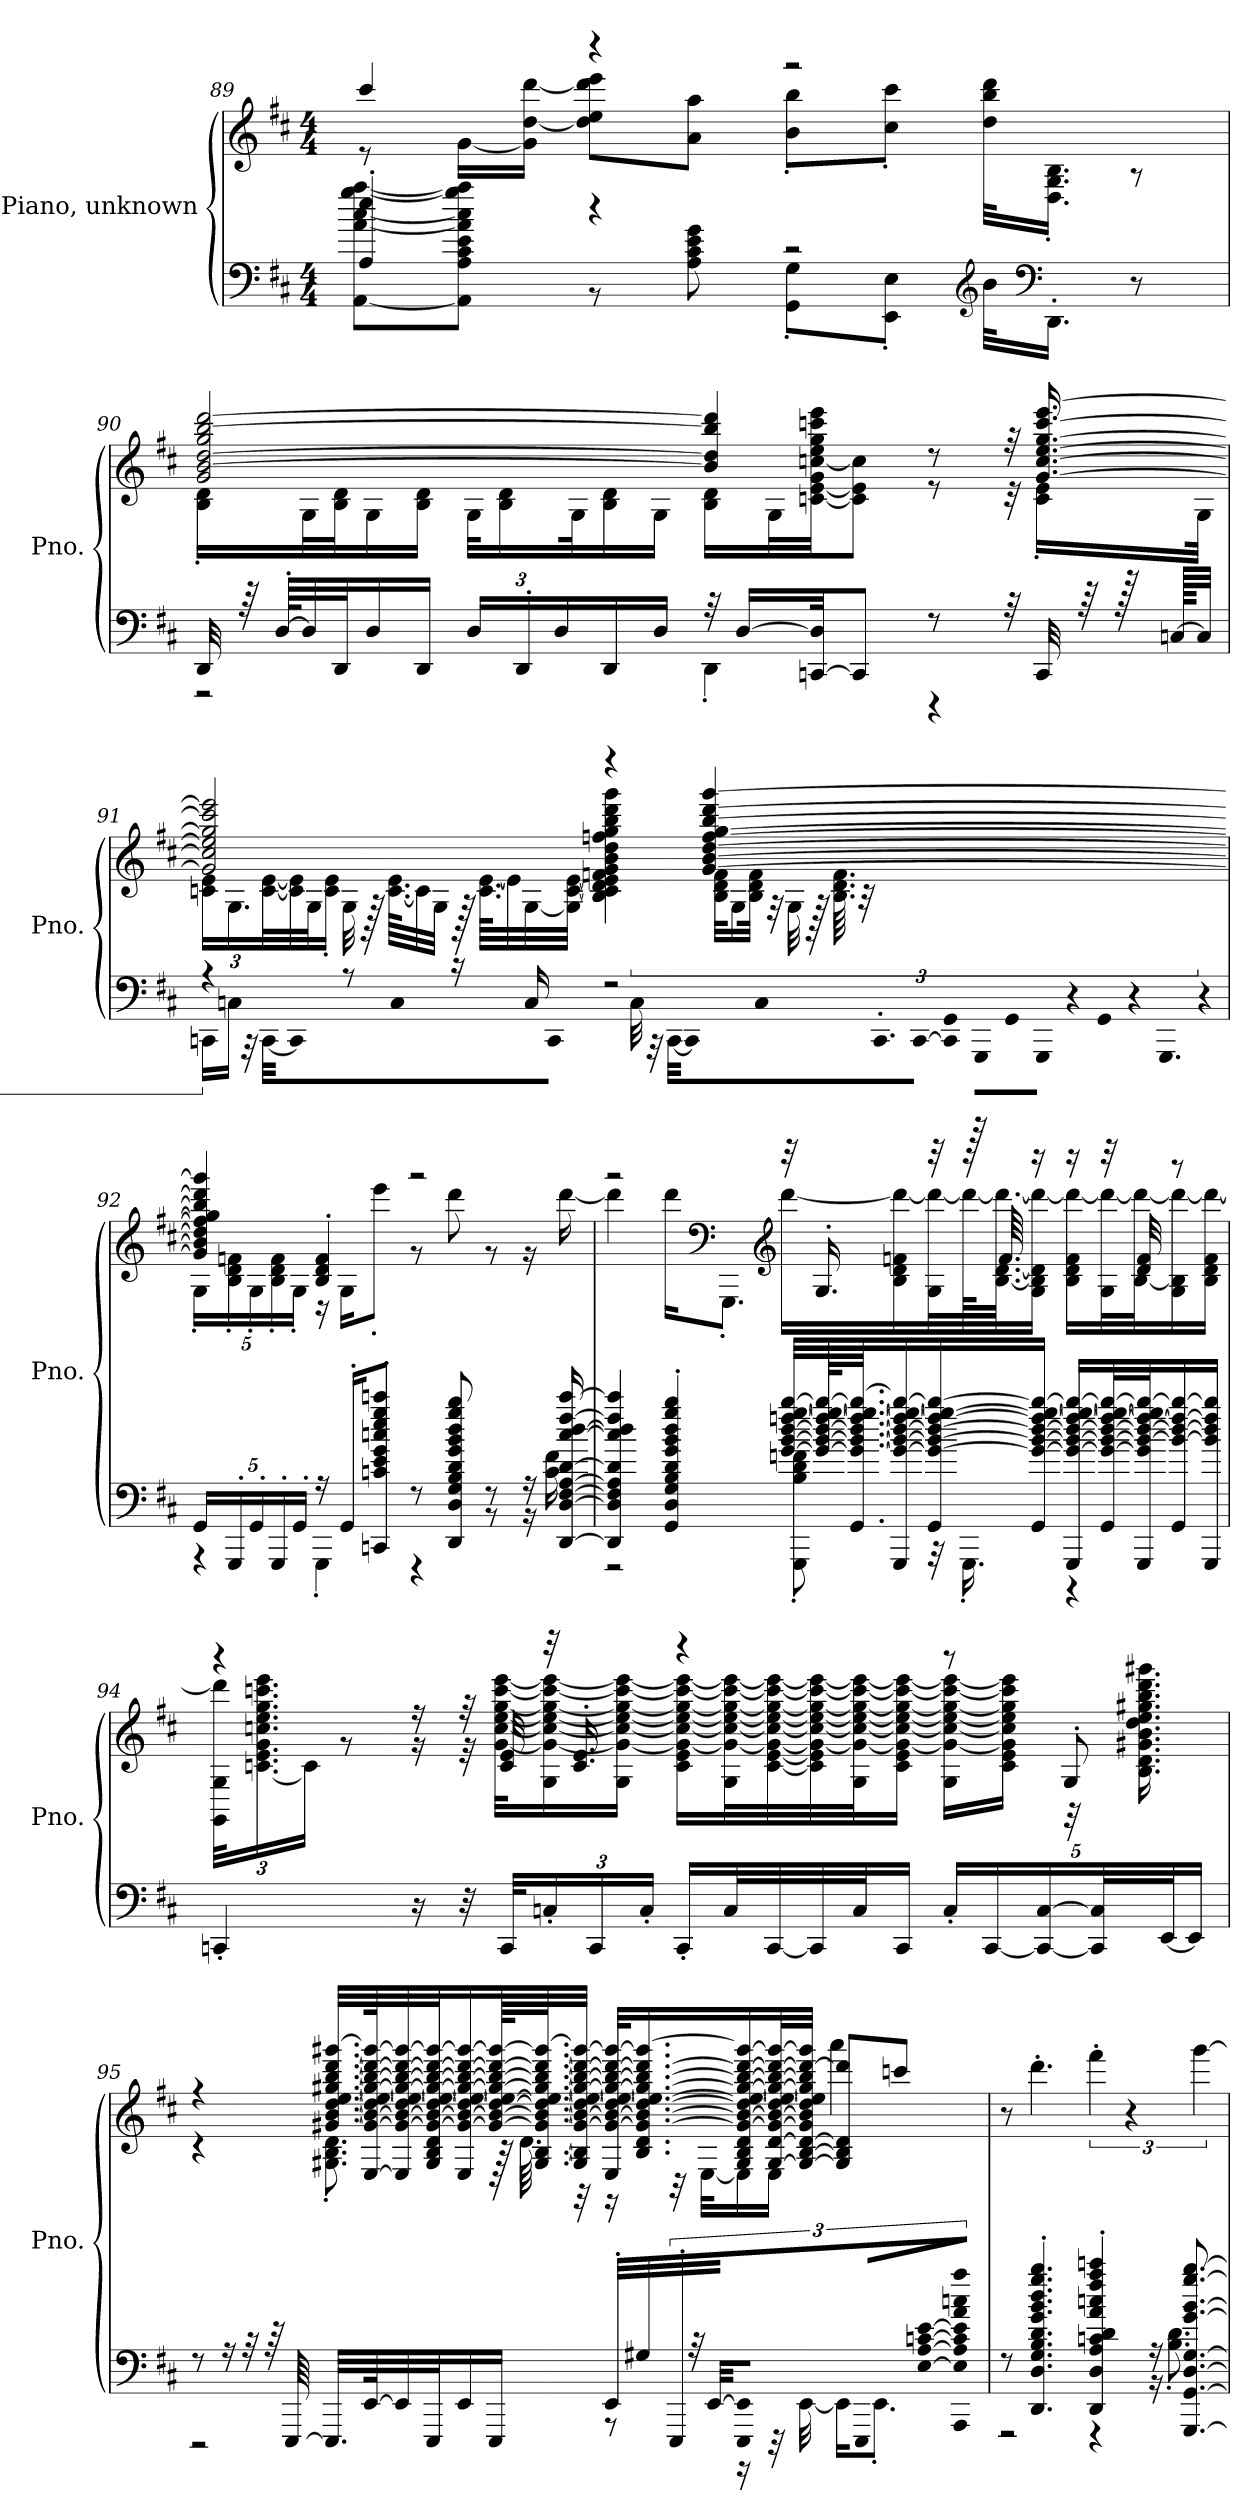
**kern	**kern
*part1	*part1
*staff2	*staff1
*I"Piano, unknown	*
*I'Pno.	*
!!LO:PB:g=z
*clefF4	*clefG2
*k[f#c#]	*k[f#c#]
*M4/4	*M4/4
=89	=89
*^	*^
4A/' 4ee/'	[8AA\ [8a\ [8cc#\ [8gg\ [8aa\L	4ccc#/	8r
.	8AA\] 8A\ 8c#\ 8e\ 8a\] 8cc#\] 8gg\] 8aa\]J	.	[16g\LL
.	.	.	16g\] [16dd\ [16ddd\JJ
4r	8r	4r	8dd\] 8ee\ 8ddd\] 8eee\L
.	8A\ 8c#\ 8e\ 8g\	.	8a\ 8aa\J
2r	8GG\' 8G\'L	2r	8b\' 8bb\'L
.	8EE\' 8E\'J	.	8cc#\' 8ccc#\'J
*clefG2	*	*	*
.	32b\KLL	.	32dd\ 32bb\ 32ddd\KLL
*clefF4	*	*	*
.	16.DD'\JJ	.	16.D\' 16.G\' 16.B\'JJ
.	8r	.	8r
!!LO:LB:g=z	!!
=90	=90	=90	=90
32DD/	2r	2g/ [2b/ [2dd/ 2gg/ [2bb/ [2ddd/	16B\' 16d\'LL
64r	.	.	.
[64D'/KLLL	.	.	.
32D/]	.	.	32G\L
32DD/J	.	.	32B\ 32d\J
16D/	.	.	16G\
16DD/JJ	.	.	16B\ 16d\JJ
*Xbrackettup	*	*	*
24D/LL	.	.	32G\KLL
.	.	.	16B\ 16d\
24DD'/	.	.	.
24D/	.	.	.
.	.	.	32G\K
16DD/	.	.	16B\ 16d\
16D/JJ	.	.	16G\JJ
32r	4DD'\	4b/] 4dd/] 4bb/] 4ddd/]	16B\ 16d\LL
[16D/LL	.	.	.
.	.	.	32G\L
[32CCn/ 32D/]JK	.	.	[32cn\ [32e\ 32g\ [32ccn\ 32ee\ 32gg\ 32cccn\ 32eee\JJ
8CC/J]	.	.	8c\] 8e\] 8cc\]J
8r	4r	8r	8r
32r	.	32r	32r
32CC/	.	[16.g/ [16.cc/ [16.ee/ [16.gg/ [16.ccc/ [16.eee/	16c\' 16e\'LL
64r	.	.	.
128r	.	.	.
[128Cn/KKLLL	.	.	.
32C/JJJ]	.	.	32G\JJk
!!LO:LB:g=z	!!
=91	=91	=91	=91
*	*brackettup	*	*Xbrackettup
4r	24CCn\LL	2g/] 2cc/] 2ee/] 2gg/] 2ccc/] 2eee/]	24cn\ 24e\LL
.	24Cn\JJ	.	24.G\
.	48r	.	.
.	[48CC\LLL	.	[48c\ [48e\L
.	32CC\]	.	32c\] 32e\]
.	32C\J	.	32G\J
.	16CC\JJ	.	16c\' 16e\'JJ
8r	48C\	.	32G\
.	48r	.	.
.	.	.	128r
.	.	.	[64.c\ 64.e\KLLL
.	[48CC\LLL	.	.
.	32CC\]	.	32c\]
.	32C\J	.	32G\JJJ
16r	16.CC'\	.	128r
.	.	.	64.c\ [64.e\KLLL
.	.	.	32e\]
16C/	.	.	[32G\
.	[32CC\JJk	.	32G\] [32c\ [32e\JJJ
2r	4CC\] 4GG\	4r	4B\ 4c\] 4d\ 4e\] 4fn\ 4g\ 4b\ 4dd\ 4ffn\ 4gg\ 4bb\ 4ddd\ 4ggg\
.	32GGG\KLL	[4g/ [4b/ [4dd/ [4ff/ [4gg/ [4bb/ [4ddd/ [4ggg/	32B\ 32d\ 32f\KLL
.	16GG\	.	16G\
.	32GGG\JJk	.	32B\ 32d\ 32f\JJk
.	32r	.	32r
.	32GG\	.	32G\
.	128r	.	128r
.	64.GGG\	.	64.B\ 64.d\ 64.f\
.	32r	.	32r
!!LO:LB:g=z	!!
=92	=92	=92	=92
*Xbrackettup	*	*	*
20GG/LL	4r	4g/] 4b/] 4dd/] 4ff/] 4gg/] 4bb/] 4ddd/] 4ggg/]	20G'\LL
20GGG'/	.	.	20B\' 20d\' 20fn\'
20GG'/	.	.	20G'\
20GGG'/	.	.	20B\' 20d\' 20f\'
20GG'/JJ	.	.	20G'\JJ
16r	4GGG'\	4B/' 4d/' 4f/'	16r
16GG'/KL	.	.	16G\KL
8CCn/' 8cn/' 8e/' 8g/' 8ccn/' 8ee/' 8gg/' 8cccn/'J	.	.	8eee'\J
8r	4r	2r	8r
8DD/ 8D/ 8G/ 8B/ 8d/ 8g/ 8b/ 8dd/ 8gg/ 8bb/	.	.	8ddd\
8r	8r	.	8r
16r	16r	.	16r
[16DD/ [16D/ [16F#/ [16A/ [16d/ [16cc/ [16dd/ [16ff#/ [16ccc/	16c\ 16f#\	.	[16ddd\
!!LO:LB:g=z	!!
=93	=93	=93	=93
4DD/] 4D/] 4F#/] 4A/] 4d/] 4cc/] 4dd/] 4ff#/] 4ccc/]	2r	2r	4ddd\]
4GG/' 4D/' 4G/' 4B/' 4d/' 4g/' 4b/' 4dd/' 4gg/' 4bb/'	.	.	16ddd\KL
*	*	*clefF4	*
.	.	.	8.GGG'\J
*	*	*clefG2	*
[32g/ [32b/ [32dd/ [32ffn/ [32gg/ [32bb/LLL	8GGG\' 8B\' 8d\' 8fn\'	32r	[16ddd\LL
128g/_ 128b/_ 128dd/_ 128ff/_ 128gg/_ 128bb/_KL	.	16.G'/	.
64.GG/ 64.g/_ 64.b/_ 64.dd/_ 64.ff/_ 64.gg/_ 64.bb/_JJ	.	.	.
16GGG/ 16g/_ 16b/_ 16dd/_ 16ff/_ 16gg/_ 16bb/_	.	.	16B\ 16d\ 16fn\ 16ddd\_
16GG/ 16g/_ 16b/_ 16dd/_ 16ff/_ 16gg/_ 16bb/_	32r	32r	32G\ 32ddd\_L
.	16.GGG'\	128r	128ddd\KL_
.	.	64.f/	[64.B\ [64.d\ 64.ddd\_JJ
16GG/ 16g/_ 16b/_ 16dd/_ 16ff/_ 16gg/_ 16bb/_JJ	.	16r	16G\ 16B\] 16d\] 16ddd\_JJ
16GGG/ 16g/_ 16b/_ 16dd/_ 16ff/_ 16gg/_ 16bb/_LL	4r	16r	16B\ 16d\ 16f\ 16ddd\_LL
32GG/ 32g/_ 32b/_ 32dd/_ 32ff/_ 32gg/_ 32bb/_L	.	32r	32G\ 32ddd\_L
32GGG/ 32g/] 32b/_ 32dd/_ 32ff/_ 32gg/] 32bb/_J	.	32d/ 32f/	[32B\ 32ddd\_J
16GG/ 16b/_ 16dd/_ 16ff/_ 16bb/_	.	8r	16G\ 16B\] 16ddd\_
16GGG/ 16b/] 16dd/] 16ff/] 16bb/]JJ	.	.	16B\ 16d\ 16f\ 16ddd\_JJ
*v	*v	*	*
!!LO:LB:g=z	!!
=94	=94	=94
4CCn'/	4r	48GG\ 48G\ 48ddd\]KLL
.	.	[24.cn\ 24.e\ 24.g\ 24.ccn\ 24.ee\ 24.gg\ 24.cccn\ 24.eee\
.	.	24c\JJ]
.	.	8r
16r	16r	16r
32r	32r	32r
32CC/KLL	32c/ 32e/	[32g\ [32cc\ [32ee\ [32gg\ [32ccc\ [32eee\KLL
24Cn'/	32r	16G\ 16g\_ 16cc\_ 16ee\_ 16gg\_ 16ccc\_ 16eee\_
.	16.c/' 16.e/'	.
24CC/	.	.
.	.	16G\ 16g\_ 16cc\_ 16ee\_ 16gg\_ 16ccc\_ 16eee\_JJ
24C'/JJ	.	.
16CC'/LL	4r	16c\ 16e\ 16g\_ 16cc\_ 16ee\_ 16gg\_ 16ccc\_ 16eee\_LL
32C/L	.	32G\ 32g\_ 32cc\_ 32ee\_ 32gg\_ 32ccc\_ 32eee\_L
[32CC/	.	[32c\ [32e\ 32g\_ 32cc\_ 32ee\_ 32gg\_ 32ccc\_ 32eee\_
32CC/]	.	32c\] 32e\] 32g\_ 32cc\_ 32ee\_ 32gg\_ 32ccc\_ 32eee\_
32C/J	.	32G\ 32g\_ 32cc\_ 32ee\_ 32gg\_ 32ccc\_ 32eee\_J
16CC/JJ	.	16c\ 16e\ 16g\_ 16cc\_ 16ee\_ 16gg\_ 16ccc\_ 16eee\_JJ
20C'/LL	8r	16G\ 16g\_ 16cc\_ 16ee\_ 16gg\_ 16ccc\_ 16eee\_LL
[20CC/	.	.
.	.	16c\ 16e\ 16g\] 16cc\] 16ee\] 16gg\] 16ccc\] 16eee\]JJ
20CC/_ [20C/	.	.
.	8G'/	32r
40CC/] 40C/]L	.	.
.	.	16.B\ 16.d\ 16.g#X\ 16.b\ 16.dd\ 16.ee\ 16.gg#X\ 16.bb\ 16.ddd\ 16.ggg#X\
[40EE/J	.	.
20EE/JJ]	.	.
!!LO:PB:g=z	!!
=95	=95	=95
*^	*	*
8r	2r	4r	4r
16r	.	.	.
32r	.	.	.
64r	.	.	.
[64EEE/	.	.	.
32.EEE/LLL]	.	[32.g#X/ [32.b/ [32.dd/ [32.ee/ [32.gg#X/ [32.bb/ [32.ddd/ [32.ggg#X/LLL	8.G#X\' 8.B\' 8.d\'
[64EE/K	.	[64E/ 64g#/_ 64b/_ 64dd/_ 64ee/_ 64gg#/_ 64bb/_ 64ddd/_ 64ggg#/_K	.
32EE/]	.	32E/] 32g#/_ 32b/_ 32dd/_ 32ee/_ 32gg#/_ 32bb/_ 32ddd/_ 32ggg#/_	.
32EEE/J	.	32G#/ 32B/ 32d/ 32g#/_ 32b/_ 32dd/_ 32ee/_ 32gg#/_ 32bb/_ 32ddd/_ 32ggg#/_J	.
16EE/	.	16E/ 16g#/_ 16b/_ 16dd/_ 16ee/_ 16gg#/_ 16bb/_ 16ddd/_ 16ggg#/_	.
16EEE/JJ	.	128g#/_ 128b/_ 128dd/_ 128ee/_ 128gg#/_ 128bb/_ 128ddd/_ 128ggg#/_KLL	128r
.	.	[64.G#/ [64.B/ 64.g#/_ 64.b/_ 64.dd/_ 64.ee/_ 64.gg#/_ 64.bb/_ 64.ddd/_ 64.ggg#/_J	64.d\
.	.	32G#/] 32B/] 32g#/_ 32b/_ 32dd/_ 32ee/_ 32gg#/_ 32bb/_ 32ddd/_ 32ggg#/_JJJ	32r
32EE'/LLL	8r	32E/ 32g#/_ 32b/_ 32dd/_ 32ee/_ 32gg#/_ 32bb/_ 32ddd/_ 32ggg#/_KLL	16r
32G#X/	.	16.B/ 16.d/ 16.g#/_ 16.b/_ 16.dd/_ 16.ee/_ 16.gg#/_ 16.bb/_ 16.ddd/_ 16.ggg#/_	.
*brackettup	*	*	*
48EEE'/JJJ	.	.	32r
48r	.	.	.
.	.	.	[32E\KLL
[48EE/KKL	.	.	.
8EEE/ 8EE/]J	16r	16G#/ 16B/ 16d/ 16g#/_ 16b/_ 16dd/_ 16ee/_ 16gg#/_ 16bb/_ 16ddd/_ 16ggg#/_	16E\]
.	32r	[32G#/ [32d/ 32g#/_ 32b/_ 32dd/_ 32ee/_ 32gg#/_ 32bb/_ 32ddd/_ 32ggg#/_L	16E\JJ
.	[32EE\	32G#/_ [32B/ 32d/_ 32g#/] 32b/] 32dd/] 32ee/] 32gg#/] 32bb/] 32ddd/_ 32ggg#/]JJJ	.
16EEE/LL	16EE\KL]	8G#/] 8B/] 8d/] 8ddd/]L	4aaa\
[16E/ [16A/ [16cn/ [16e/J	8.EE'\J	.	.
8AAA/ 8E/] 8A/] 8c/] 8e/] 8a/ 8ccn/ 8aa/J	.	8cccn/J	.
*	*	*v	*v
!!LO:LB:g=z
=96	=96	=96
8r	2r	8r
4.DD/' 4.D/' 4.G/' 4.B/' 4.d/' 4.g/' 4.b/' 4.dd/' 4.gg/' 4.bb/'	.	4.ddd'\
*	*	*brackettup
4DD/' 4D/' 4A/' 4cn/' 4d/' 4a/' 4ccn/' 4ff#/' 4aa/' 4cccn/'	4r	6fff#'\
.	.	6r
16r	16r	.
[8.GGG/ [8.GG/ [8.D/ [8.G/ [8.g/ [8.b/ [8.gg/ [8.bb/	8.B\' 8.d\'	.
.	.	[6ggg\
*v	*v	*
=	=
*-	*-
